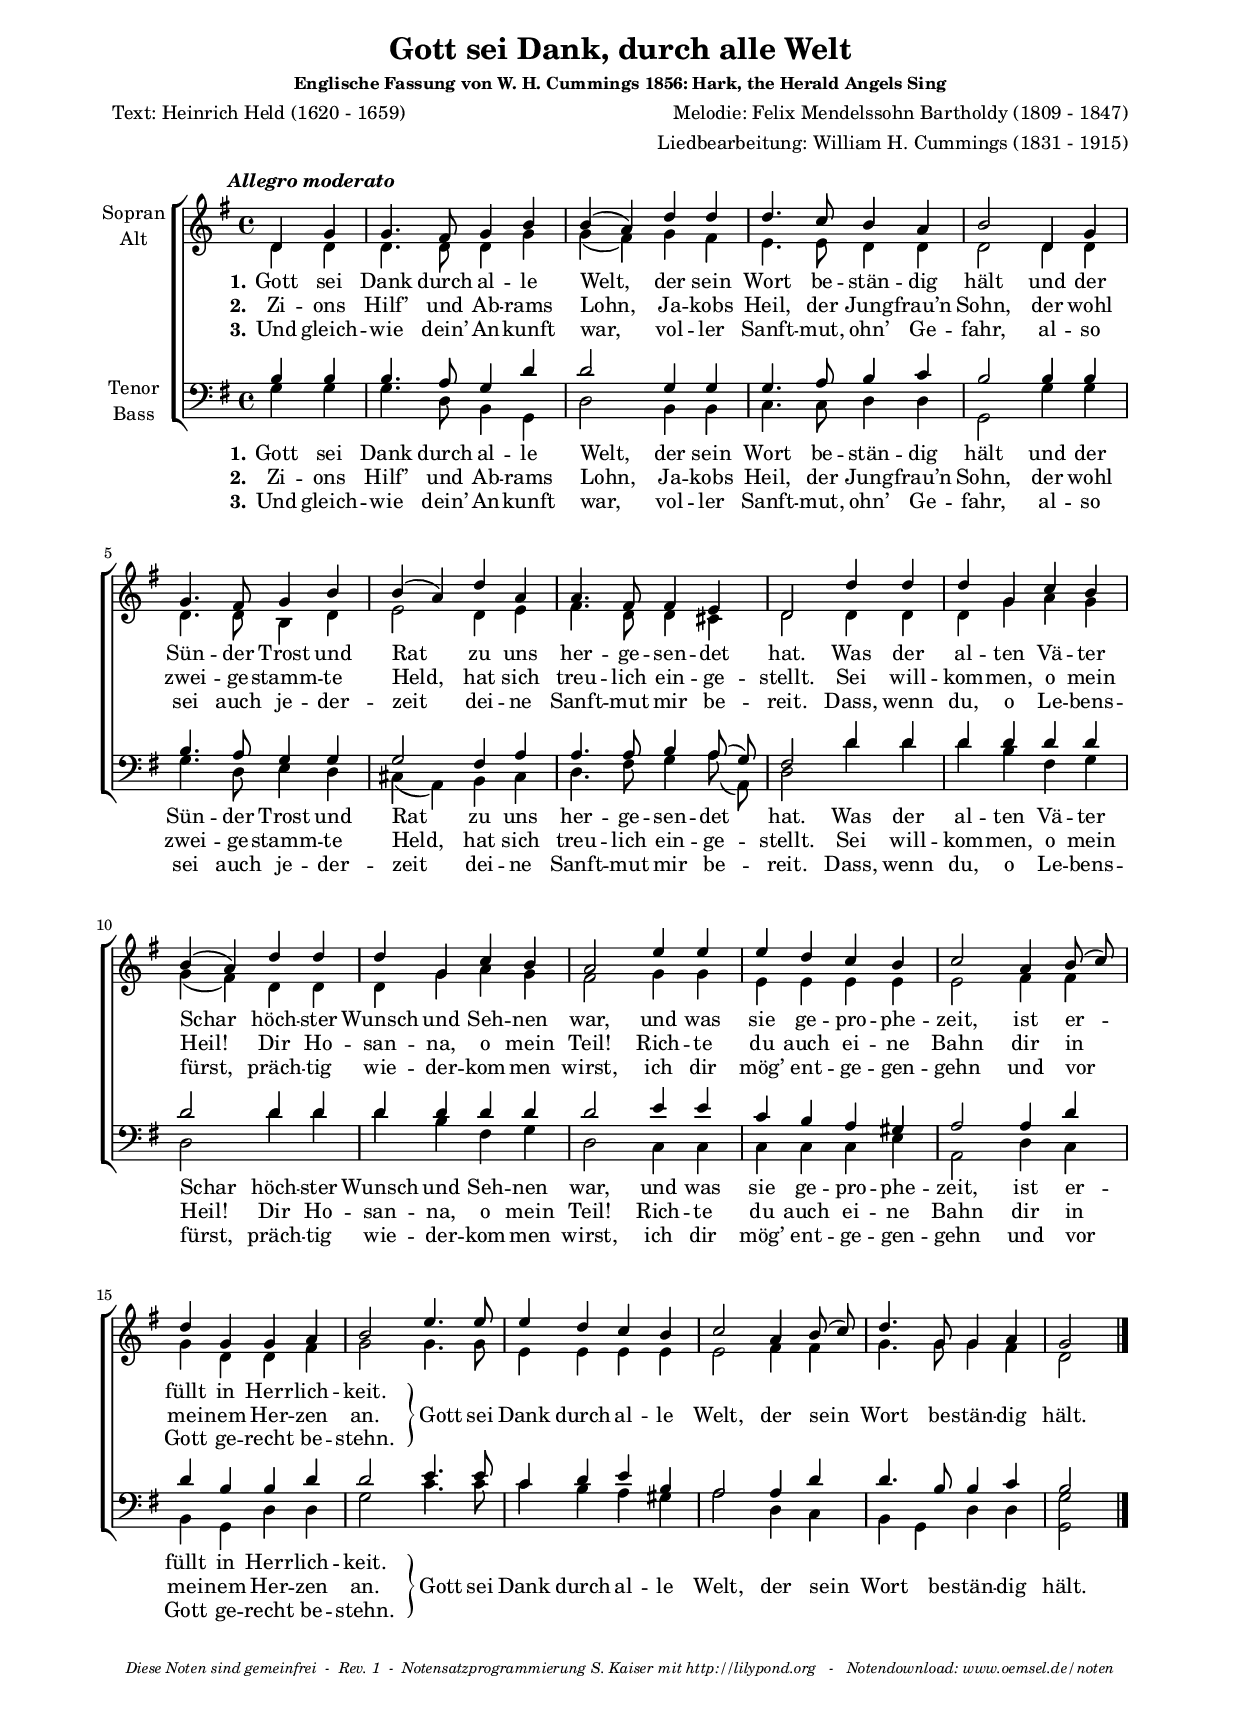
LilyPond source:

\version "2.18.2"
\include "deutsch.ly"

#(ly:set-option 'point-and-click #f)

%--------------------
% Maintainer: Sven Kaiser / e-mail: noten(at)oemsel.de
% gott_sei_dank_durch_alle_welt_held_mendelssohn-bartholdy_cummings_sa-tb.ly
% 2017-10-06

\header {
    poet =  "Text: Heinrich Held (1620 - 1659)"
    composer = "Melodie: Felix Mendelssohn Bartholdy (1809 - 1847)"
    arranger = "Liedbearbeitung: William H. Cummings (1831 - 1915)"
    title = "Gott sei Dank, durch alle Welt"
    subsubtitle = "Englische Fassung von W. H. Cummings 1856: Hark, the Herald Angels Sing"
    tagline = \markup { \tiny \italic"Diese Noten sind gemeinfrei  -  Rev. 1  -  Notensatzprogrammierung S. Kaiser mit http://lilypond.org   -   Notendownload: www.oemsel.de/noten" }
}

#(set-global-staff-size 16.5)

\paper {
    paper-width = 21.0\cm
    paper-height = 29.7\cm
    top-margin = 0.5\cm
    bottom-margin = 1.3\cm
    left-margin = 1.9\cm
    right-margin = 1.9\cm
    print-page-number = ##f
    markup-system-spacing = #'((basic-distance . 22) (padding . 0.6) (stretchability . 0))
    system-system-spacing #'basic-distance = #22.5
    ragged-right = ##f
    ragged-last = ##f
}

\layout {
    \context { \Score autoBeaming = ##f}
}


PartPOneVoiceOne =  \relative c' {
  \clef "treble" \key g \major \time 4/4
  \once \override TextScript #'padding = #2.0
  \once \override TextScript #'X-offset = #-5.0
  \partial 2 d4^\markup{ \bold\italic {Allegro moderato} }
   g | g4. fis8 g4 h | h( a) d d | d4. c8 h4 a | h2 d,4 g | 
  g4. fis8 g4 h | h( a) d a | a4. fis8 fis4 e | d2  d'4 d | d g, c h |
  h( a) d d | d g, c h | a2 e'4 e | e d c h | c2 a4 h8( c) |
  d4 g, g a | h2 e4. e8 | e4 d c h | c2 a4 h8( c) | d4. g,8 g4 a | g2 \bar"|."
}

PartPOneVoiceTwo =  \relative e' {
  \clef "treble" \key g \major \time 4/4
  \partial 2   
  d4 d | d4. d8 d4 g | g( fis) g fis | e4. e8 d4 d | d2 d4 d |
  d4. d8 h4 d | e2 d4 e | fis4. d8 d4 cis | d2 d4 d | d g a g |
  g( fis) d d | d g a g | fis2 g4 g | e e e e | e2 fis4 fis |
  g d d fis | g2 g4. g8 | e4 e e e | e2 fis4 fis | g4. g8 g4 fis | d2 \bar"|."
}

PartPTwoVoiceOne =  \relative c' {
  \clef "bass" \key g \major \time 4/4
  \partial 2 
  h4 h | h4. a8 g4 d' | d2 g,4 g | g4. a8 h4 c | h2 h4 h |
  h4. a8 g4 g | g2 fis4 a | a4. a8  h4 a8( g) | fis2 d'4 d | d d d d | 
  d2 d4 d | d d d d | d2 e4 e | c h a gis | a2 a4 d |
  d h h d | d2 e4. e8 | c4 d e h | a2 a4 d | d4. h8 h4 c | h2 \bar"|."
}

PartPTwoVoiceTwo =  \relative a {
  \clef "bass" \key g \major \time 4/4
  \partial 2
  g4 g | g4. d8 h4 g | d'2 h4 h | c4. c8 d4 d | g,2 g'4 g |
  g4. d8 e4 d | cis4( a) h cis | d4. fis8 g4 a8( a,) | d2 d'4 d | d h fis g |
  d2 d'4 d | d h fis g | d2 c4 c | c c c e | a,2 d4 c |
  h4 g d' d | g2 c4. c8 | c4 h a gis | a2 d,4 c | h g d' d | <g g,>2 \bar"|."  
}

PartPOneVoiceOneLyricsOne =  \lyricmode { \set stanza = "1."
Gott sei Dank durch al -- le Welt,
der sein Wort be -- stän -- dig hält
und der Sün -- der Trost und Rat
zu uns her -- ge -- sen -- det hat.
Was der al -- ten Vä -- ter Schar
höch -- ster Wunsch und Seh -- nen war,
und was sie ge -- pro -- phe -- zeit,
ist er -- füllt in Herr -- lich -- keit.
%Gott sei Dank durch al -- le Welt, 
%der sein Wort be -- stän -- dig hält.
}

PartPOneVoiceOneLyricsTwo =  \lyricmode { \set stanza = "2." 
Zi -- ons Hilf’ und Ab -- rams Lohn, Ja -- kobs Heil,
der Jung -- frau’n Sohn, der wohl zwei -- ge -- stamm -- te Held,
hat sich treu -- lich ein -- ge -- stellt.
Sei will -- kom -- men, o mein Heil!
Dir Ho -- san -- na, o mein Teil!
Rich -- te du auch ei -- ne Bahn dir in mei -- nem Her -- zen an. 
\markup {" " \override #'(font-encoding . fetaBraces) \rotate #180 \raise #0.8 \lookup #"brace86" "Gott" } sei Dank durch al -- le Welt, 
der sein Wort be -- stän -- dig hält.
}

PartPOneVoiceOneLyricsThree =  \lyricmode { \set stanza = "3." 
Und gleich -- wie dein’ An -- kunft war, vol -- ler Sanft -- mut,
ohn’ Ge -- fahr, al -- so sei auch je -- der -- zeit
dei -- ne Sanft -- mut mir be -- reit.
Dass, wenn du, o Le -- bens -- fürst,
präch -- tig wie -- der -- kom -- men wirst,
ich dir mög’ ent -- ge -- gen -- gehn
und vor Gott ge -- recht be -- stehn.
%Gott sei Dank durch al -- le Welt, 
%der sein Wort be -- stän -- dig hält.
}


% The score definition
\score {
    <<
        \new ChoirStaff <<
            \new Staff <<
            \set Staff.instrumentName = \markup { \center-column { \line {"Sopran"} \line {"Alt"} } }
                \context Staff << 
                    \context Voice = "PartPOneVoiceOne" { \voiceOne \PartPOneVoiceOne }
                    \new Lyrics \lyricsto "PartPOneVoiceOne" \PartPOneVoiceOneLyricsOne
                    \new Lyrics \lyricsto "PartPOneVoiceOne" \PartPOneVoiceOneLyricsTwo
                    \new Lyrics \lyricsto "PartPOneVoiceOne" \PartPOneVoiceOneLyricsThree
                    \context Voice = "PartPOneVoiceTwo" { \voiceTwo \PartPOneVoiceTwo }
                    >>
                >>
            \new Staff <<
            \set Staff.instrumentName = \markup { \center-column { \line {"Tenor"} \line {"Bass"} } }
                \context Staff << 
                    \context Voice = "PartPTwoVoiceOne" { \voiceOne \PartPTwoVoiceOne }
                    \context Voice = "PartPTwoVoiceTwo" { \voiceTwo \PartPTwoVoiceTwo }
                                        \new Lyrics \lyricsto "PartPOneVoiceOne" \PartPOneVoiceOneLyricsOne
                    \new Lyrics \lyricsto "PartPOneVoiceOne" \PartPOneVoiceOneLyricsTwo
                    \new Lyrics \lyricsto "PartPOneVoiceOne" \PartPOneVoiceOneLyricsThree

                      >>
                >>
          >>
    >>




\layout { 
  	  % Steuert die Höhe der Taktnummerierung über dem System        
            \context { \Score \override BarNumber.padding = #2.0 } 
          % steuert die Einrückung des ersten Systems; Standardwert = automatisch eingerückt
            indent = #12
        }   
}


\score {
    <<
      \new Voice = "Sopran" { \autoBeamOff \PartPOneVoiceOne }
      \new Voice = "Alt"    { \autoBeamOff \PartPOneVoiceTwo }
      \new Voice = "Tenor"  { \autoBeamOff \PartPTwoVoiceOne }
      \new Voice = "Bass"   { \autoBeamOff \PartPTwoVoiceTwo }
    >>
  \midi { }
}